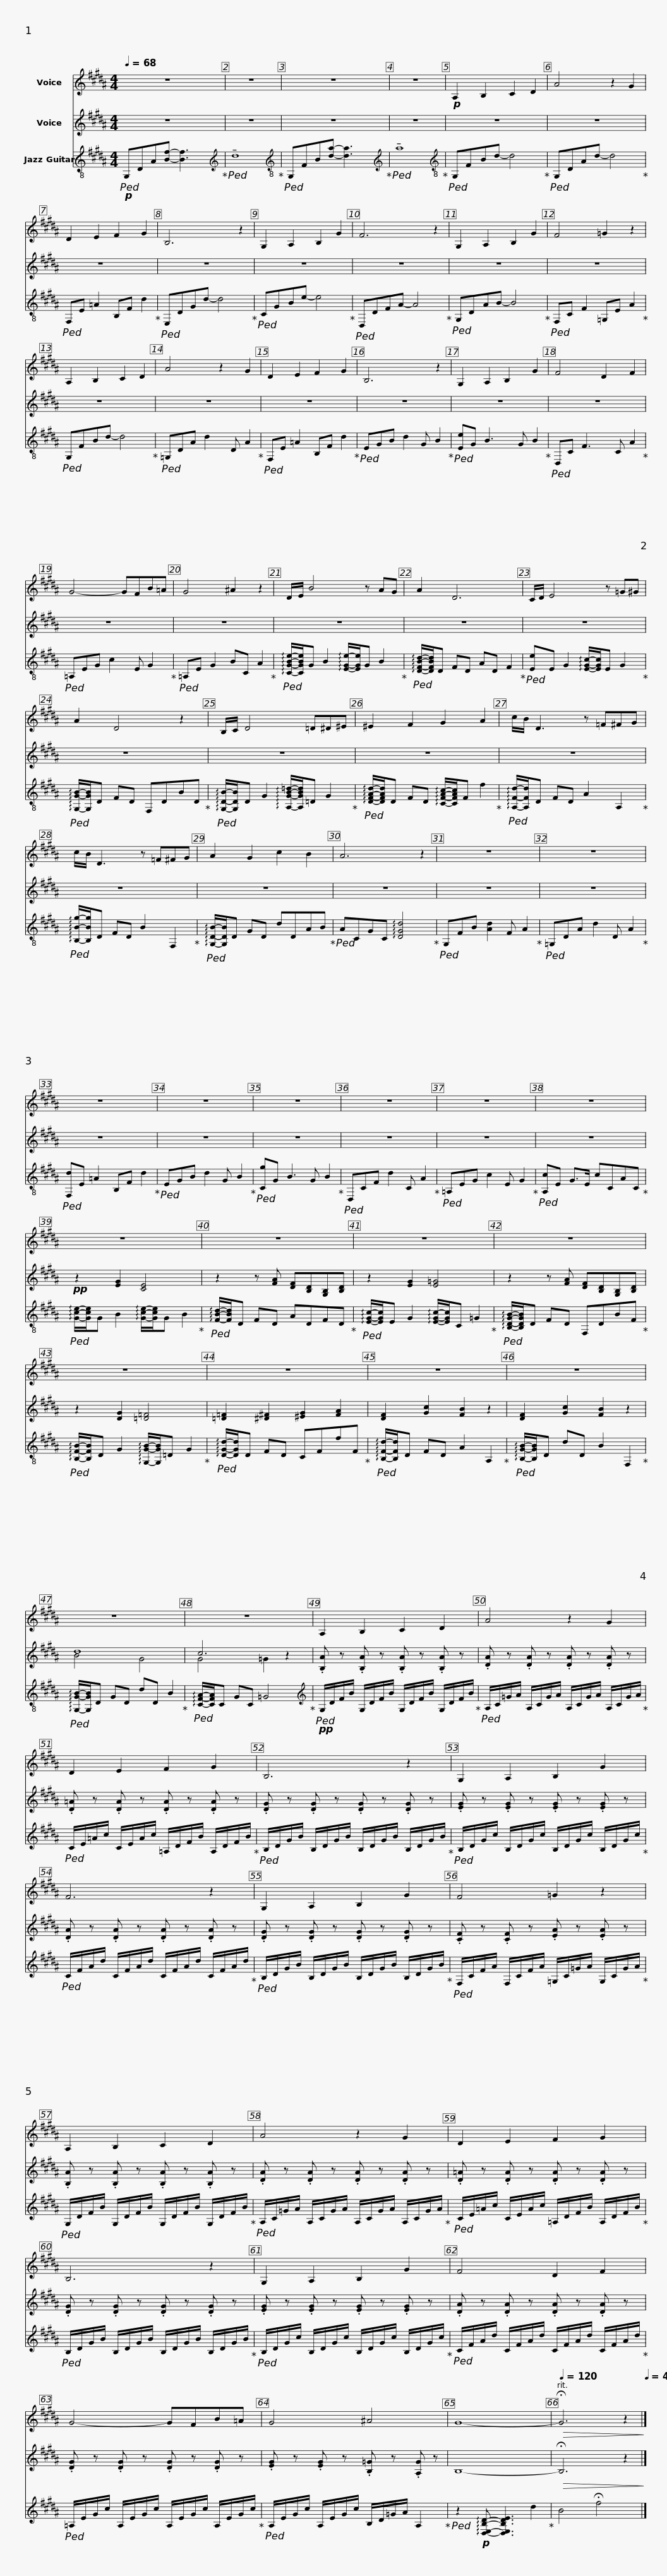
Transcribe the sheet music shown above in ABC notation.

X:1
%%score 1 ( 2 3 ) 4
L:1/8
Q:1/4=68
M:4/4
I:linebreak $
K:B
V:1 treble
V:2 treble
V:3 treble
V:4 treble-8
V:1
 z8 | z8 | z8 | z8 |!p! A,2 B,2 C2 D2 | %5
 A4 z2 G2 |$ D2 E2 F2 G2 | B,6 z2 | G,2 A,2 B,2 G2 | F6 z2 | %10
 G,2 A,2 B,2 G2 | F4 =G2 z2 |$ A,2 B,2 C2 D2 | A4 z2 G2 | D2 E2 F2 G2 | %15
 B,6 z2 | G,2 A,2 B,2 G2 | F4 D2 F2 |$ G4- GFB=A | G4 !courtesy!^A2 z2 | %20
 D/E/ B4 z AG | A2 D6 |$ C/D/ E4 z =G^G | A2 D4 z2 | B,/C/ D4 =D^D^E |$ %25
 ^E2 F2 G2 A2 | c/B/ D3 z =F^FG | c/B/ D3 z =F^FG | A2 G2 c2 B2 |$ A6 z2 | %30
 z8 | z8 | z8 | z8 | z8 |$ %35
 z8 | z8 | z8 | z8 | z8 |$ %40
 z8 | z8 | z8 | z8 |$ z8 | %45
 z8 | z8 | z8 |$ A,2 B,2 C2 D2 | A4 z2 G2 |$ %50
 D2 E2 F2 G2 | B,6 z2 |$ G,2 A,2 B,2 G2 | F6 z2 |$ G,2 A,2 B,2 G2 | %55
 F4 =G2 z2 |$ A,2 B,2 C2 D2 | A4 z2 G2 |$ D2 E2 F2 G2 | B,6 z2 |$ %60
 G,2 A,2 B,2 G2 | F4 D2 F2 | G4- GFB=A |$ G4 !courtesy!^A4 | G8- | %65
[Q:1/4=120]!>(! !fermata!G6 z2!>)![Q:1/4=40] |] %66
V:2
 z8 | z8 | z8 | z8 | z8 | %5
 z8 |$ z8 | z8 | z8 | z8 | %10
 z8 | z8 |$ z8 | z8 | z8 | %15
 z8 | z8 | z8 |$ z8 | z8 | %20
 z8 | z8 |$ z8 | z8 | z8 |$ %25
 z8 | z8 | z8 | z8 |$ z8 | %30
 z8 | z8 | z8 | z8 | z8 |$ %35
 z8 | z8 | z8 |!pp! z2 [EG]2 [CE]4 | z2 z [FA] [DF][B,D][G,B,][B,D] |$ %40
 z2 [EG]2 [E=G]4 | z2 z [FA] [DF][B,D][G,B,][B,D] | z2 [DG]2 [=D=F]4 | [=D=F]2 [^D^F]2 [^EG]2 [FA]2 |$ [DF]2 [Gc]2 [FB]2 z2 | %45
 [DF]2 [Gc]2 [FB]2 z2 | d8 | c6 z2 |$ .[B,A] z .[B,A] z .[B,A] z .[B,A] z | .[DA] z .[DA] z .[DA] z .[DA] z |$ %50
 .[D=A] z .[DA] z .[DA] z .[DA] z | .[DG] z .[DG] z .[DG] z .[DG] z |$ .[EG] z .[EG] z .[EG] z .[EG] z | .[DA] z .[DA] z .[DA] z .[DA] z |$ .[DG] z .[DG] z .[DG] z .[DG] z | %55
 .[CF] z .[CF] z .[EA] z .[EA] z |$ .[B,A] z .[B,A] z .[B,A] z .[B,A] z | .[DA] z .[DA] z .[DA] z .[DA] z |$ .[D=A] z .[DA] z .[DA] z .[DA] z | .[DG] z .[DG] z .[DG] z .[DG] z |$ %60
 .[EG] z .[EG] z .[EG] z .[EG] z | .[DA] z .[DA] z .[DA] z .[DA] z | .[DG] z .[DG] z .[DG] z .[DG] z |$ .[EG] z .[EG] z .[B,=G] z .[A,G] z | B,8- | %65
!>(! !fermata!B,6 z2!>)! |] %66
V:3
 x8 | x8 | x8 | x8 | x8 | %5
 x8 |$ x8 | x8 | x8 | x8 | %10
 x8 | x8 |$ x8 | x8 | x8 | %15
 x8 | x8 | x8 |$ x8 | x8 | %20
 x8 | x8 |$ x8 | x8 | x8 |$ %25
 x8 | x8 | x8 | x8 |$ x8 | %30
 x8 | x8 | x8 | x8 | x8 |$ %35
 x8 | x8 | x8 | x8 | x8 |$ %40
 x8 | x8 | x8 | x8 |$ x8 | %45
 x8 | B4 G4 | G4 =G2 z2 |$ x8 | x8 |$ %50
 x8 | x8 |$ x8 | x8 |$ x8 | %55
 x8 |$ x8 | x8 |$ x8 | x8 |$ %60
 x8 | x8 | x8 |$ x8 | x8 | %65
 x8 |] %66
V:4
!p!!ped! G,DA[Bf]- [Bf]3 x!ped-up! |[K:treble]!ped! !tenuto!d8!ped-up! |[K:treble-8]!ped! G,FB[da]- [da]3 x!ped-up! |[K:treble]!ped! !tenuto!a8!ped-up! |[K:treble-8]!ped! G,FBd- d4!ped-up! | %5
!ped! G,DAd- d4!ped-up! |$!ped! F,E =A2 B,F d2!ped-up! |!ped! E,DGd- d4!ped-up! |!ped! CGBe- e4!ped-up! |!ped! D,DFA- A4!ped-up! | %10
!ped! G,DAB- B4!ped-up! |!ped! F,C F2 =G,E A2!ped-up! |$!ped! G,FBd- d4!ped-up! |!ped! =G,DA d2 D A2!ped-up! |!ped! F,E =A2 B,F d2!ped-up! | %15
!ped! EGB d2 G B2!ped-up! |!ped! [Ee]G B3 G B2!ped-up! |!ped! D,C F3 C A2!ped-up! |$!ped! =A,EG c2 E G2!ped-up! |!ped! =A,E G2 BC A2!ped-up! | %20
!ped! !arpeggio![CGBe]/-[CGBe]/G B2 !arpeggio![EGe]/-[EGe]/G B2!ped-up! |!ped! !arpeggio![DFBd]/-[DFBd]/D FD AD F2!ped-up! |$!ped! [Ee]E G2 !arpeggio![EGc]/-[EGc]/E G2!ped-up! |!ped! !arpeggio![G,GB]/-[G,GB]/D FD F,DBD!ped-up! |!ped! !arpeggio![G,DB]/-[G,DB]/D G2 !arpeggio![A,GB=d]/-[A,GBd]/=D G2!ped-up! |$ %25
!ped! !arpeggio![DFAd]/-[DFAd]/D FD !arpeggio![CFAc]/-[CFAc]/F f2!ped-up! |!ped! !arpeggio![A,Fd]/-[A,Fd]/D FD A2 A,2!ped-up! |!ped! !arpeggio![B,Bg]/-[B,Bg]/D FD B2 F,2!ped-up! |!ped! !arpeggio![G,DB]/-[G,DB]/D GD dDAB!ped-up! |$!ped! ACGC !arpeggio![DGd]4!ped-up! | %30
!ped! G,FB [Ad]2 F A2!ped-up! |!ped! =G,DA d2 D A2!ped-up! |!ped! [F,d]E =A2 B,F d2!ped-up! |!ped! EGB d2 G B2!ped-up! |!ped! [Cg]G B3 G B2!ped-up! |$ %35
!ped! D,CF d2 C A2!ped-up! |!ped! =A,EG c2 E G2!ped-up! |!ped! [A,c]E G>E cCAC!ped-up! |!ped! !arpeggio![Gce]/-[Gce]/G B2 !arpeggio![Gce]/-[Gce]/G B2!ped-up! |!ped! !arpeggio![FBd]/-[FBd]/D FD ADFD!ped-up! |$ %40
!ped! !arpeggio![EGc]/-[EGc]/E G2 !arpeggio![EGc]/-[EGc]/C =G2!ped-up! |!ped! !arpeggio![B,DGB]/-[B,DGB]/D FD F,DBF!ped-up! |!ped! !arpeggio![B,FB]/-[B,FB]/D G2 !arpeggio![G,GB]/-[G,GB]/=D G2!ped-up! |!ped! !arpeggio![DGd]/-[DGd]/D FD CFfF!ped-up! |$!ped! !arpeggio![B,Fd]/-[B,Fd]/D FD A2 A,2!ped-up! | %45
!ped! !arpeggio![B,GB]/-[B,GB]/D dD B2 F,2!ped-up! |!ped! !arpeggio![G,GB]/-[G,GB]/D GD dD B2!ped-up! |!ped! !arpeggio![CFA]/-[CFA]/C GC =G4!ped-up! |$[K:treble]!pp!!ped! G,/D/F/B/ G,/D/F/B/ G,/D/F/B/ G,/D/F/B/!ped-up! |!ped! A,/C/=G/A/ A,/C/G/A/ A,/C/G/A/ A,/C/G/A/!ped-up! |$ %50
!ped! C/E/=A/c/ C/E/A/c/ =A,/D/F/B/ A,/D/F/B/!ped-up! |!ped! B,/D/G/B/ B,/D/G/B/ B,/D/G/B/ B,/D/G/B/!ped-up! |$!ped! B,/D/G/c/ B,/D/G/c/ B,/D/G/c/ B,/D/G/c/!ped-up! |!ped! C/F/A/d/ C/F/A/d/ C/F/A/d/ C/F/A/d/!ped-up! |$!ped! B,/D/G/B/ B,/D/G/B/ B,/D/G/B/ B,/D/G/B/!ped-up! | %55
!ped! F,/C/F/A/ F,/C/F/A/ =G,/C/=G/A/ G,/C/G/A/!ped-up! |$!ped! G,/D/F/B/ G,/D/F/B/ G,/D/F/B/ G,/D/F/B/!ped-up! |!ped! A,/C/=G/A/ A,/C/G/A/ A,/C/G/A/ A,/C/G/A/!ped-up! |$!ped! C/E/=A/c/ C/E/A/c/ =A,/D/F/B/ A,/D/F/B/!ped-up! |!ped! B,/D/G/B/ B,/D/G/B/ B,/D/G/B/ B,/D/G/B/!ped-up! |$ %60
!ped! B,/D/G/c/ B,/D/G/c/ B,/D/G/c/ B,/D/G/c/!ped-up! |!ped! C/F/A/d/ C/F/A/d/ C/F/A/d/ C/F/A/d/!ped-up! |!ped! =A,/E/G/c/ A,/E/G/c/ A,/E/G/c/ A,/E/G/c/!ped-up! |$!ped! A,/E/G/c/ A,/E/G/c/ B,/D/=G/A/ A,2!ped-up! |!ped! z2!p! !arpeggio![D,E,B,D]- [D,E,B,DE]3 d2!ped-up! | %65
 B4 !fermata!f4 |] %66
